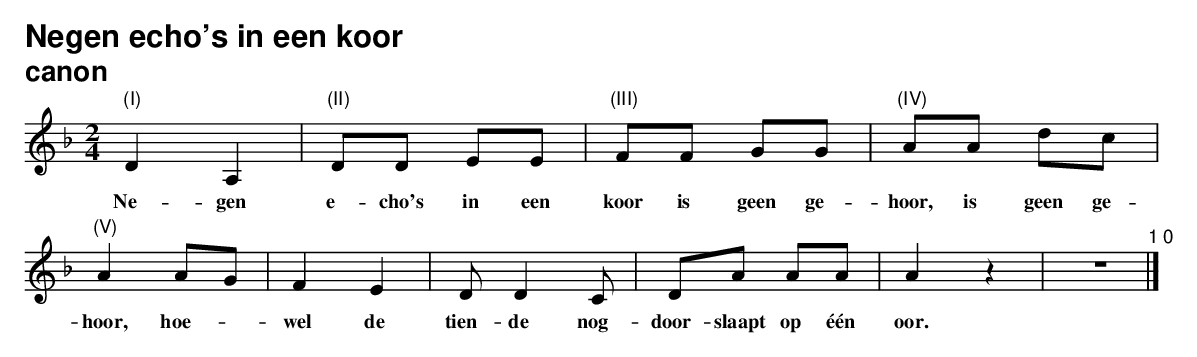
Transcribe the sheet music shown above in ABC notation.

X:1
T:Negen echo's in een koor
T:canon
L:1/8
M:2/4
K:F
"(I)"D2 A,2 | "(II)"DD EE | "(III)"FF GG | "(IV)"AA dc |$ "(V)"A2 AG | !6!F2 E2 | D D2 C | DA AA | A2 z2 |
w: Ne- gen|e- cho's in een|koor is geen ge-|hoor, is geen ge-|hoor, hoe- *|wel de|tien- de nog-|door- slaapt op één|oor.|
z4"^1 0" |]
w: |
